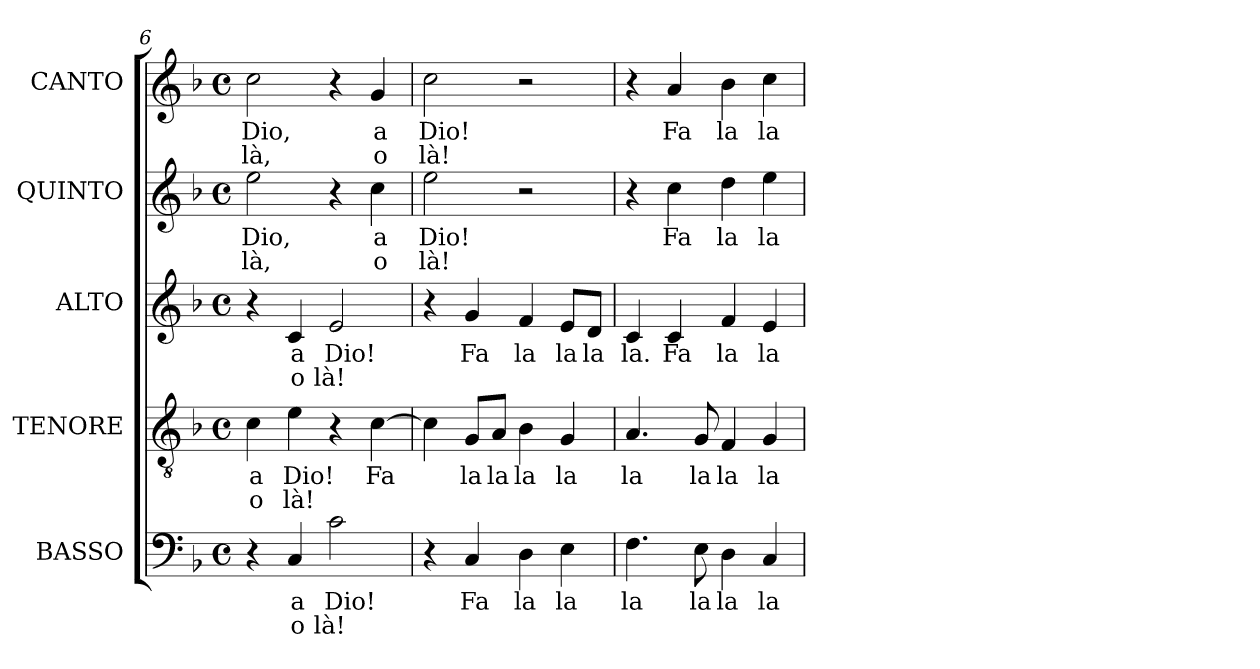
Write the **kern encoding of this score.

**kern	**text	**text	**kern	**text	**text	**kern	**text	**text	**kern	**text	**text	**kern	**text	**text
*part5	*part5	*part5	*part4	*part4	*part4	*part3	*part3	*part3	*part2	*part2	*part2	*part1	*part1	*part1
*staff5	*staff5	*staff5	*staff4	*staff4	*staff4	*staff3	*staff3	*staff3	*staff2	*staff2	*staff2	*staff1	*staff1	*staff1
*I"BASSO	*	*	*I"TENORE	*	*	*I"ALTO	*	*	*I"QUINTO	*	*	*I"CANTO	*	*
*I'B	*	*	*I'T	*	*	*I'A	*	*	*	*	*	*	*	*
!!LO:LB:g=z
*clefF4	*	*	*clefGv2	*	*	*clefG2	*	*	*clefG2	*	*	*clefG2	*	*
*	*	*	*ITrd7c12	*	*	*	*	*	*	*	*	*	*	*
*k[b-]	*	*	*k[b-]	*	*	*k[b-]	*	*	*k[b-]	*	*	*k[b-]	*	*
*F:	*	*	*F:	*	*	*F:	*	*	*F:	*	*	*F:	*	*
*M4/4	*	*	*M4/4	*	*	*M4/4	*	*	*M4/4	*	*	*M4/4	*	*
*met(c)	*	*	*met(c)	*	*	*met(c)	*	*	*met(c)	*	*	*met(c)	*	*
=6	=6	=6	=6	=6	=6	=6	=6	=6	=6	=6	=6	=6	=6	=6
!	!	!	!	!LO:LY:b:color=#000000	!LO:LY:b:color=#000000	!	!	!	!	!	!	!	!	!
!	!	!	!	!	!	!	!	!	!	!LO:LY:b:color=#000000	!LO:LY:b:color=#000000	!	!	!
!	!	!	!	!	!	!	!	!	!	!	!	!	!LO:LY:b:color=#000000	!LO:LY:b:color=#000000
4r	.	.	4Ci\	a	o	4r	.	.	2eei\	Dio,	là,	2cci\	Dio,	là,
!	!LO:LY:b:color=#000000	!LO:LY:b:color=#000000	!	!	!	!	!	!	!	!	!	!	!	!
!	!	!	!	!LO:LY:b:color=#000000	!LO:LY:b:color=#000000	!	!	!	!	!	!	!	!	!
!	!	!	!	!	!	!	!LO:LY:b:color=#000000	!LO:LY:b:color=#000000	!	!	!	!	!	!
4Ci/	a	o	4Ei\	Dio!	là!	4ci/	a	o	.	.	.	.	.	.
!	!LO:LY:b:color=#000000	!LO:LY:b:color=#000000	!	!	!	!	!	!	!	!	!	!	!	!
!	!	!	!	!	!	!	!LO:LY:b:color=#000000	!LO:LY:b:color=#000000	!	!	!	!	!	!
2ci\	Dio!	là!	4r	.	.	2ei/	Dio!	là!	4r	.	.	4r	.	.
!	!	!	!	!LO:LY:b:color=#000000	!	!	!	!	!	!	!	!	!	!
!	!	!	!	!	!	!	!	!	!	!LO:LY:b:color=#000000	!LO:LY:b:color=#000000	!	!	!
!	!	!	!	!	!	!	!	!	!	!	!	!	!LO:LY:b:color=#000000	!LO:LY:b:color=#000000
.	.	.	[>4Ci\	Fa	.	.	.	.	4cci\	a	o	4gi/	a	o
=7	=7	=7	=7	=7	=7	=7	=7	=7	=7	=7	=7	=7	=7	=7
!	!	!	!	!	!	!	!	!	!	!LO:LY:b:color=#000000	!LO:LY:b:color=#000000	!	!	!
!	!	!	!	!	!	!	!	!	!	!	!	!	!LO:LY:b:color=#000000	!LO:LY:b:color=#000000
4r	.	.	4Ci\]	.	.	4r	.	.	2eei\	Dio!	là!	2cci\	Dio!	là!
!	!LO:LY:b:color=#000000	!	!	!	!	!	!	!	!	!	!	!	!	!
!	!	!	!	!LO:LY:b:color=#000000	!	!	!	!	!	!	!	!	!	!
!	!	!	!	!	!	!	!LO:LY:b:color=#000000	!	!	!	!	!	!	!
4Ci/	Fa	.	8GGi/L	la	.	4gi/	Fa	.	.	.	.	.	.	.
!	!	!	!	!LO:LY:b:color=#000000	!	!	!	!	!	!	!	!	!	!
.	.	.	8AAi/J	la	.	.	.	.	.	.	.	.	.	.
!	!LO:LY:b:color=#000000	!	!	!	!	!	!	!	!	!	!	!	!	!
!	!	!	!	!LO:LY:b:color=#000000	!	!	!	!	!	!	!	!	!	!
!	!	!	!	!	!	!	!LO:LY:b:color=#000000	!	!	!	!	!	!	!
4Di\	la	.	4BB-i\	la	.	4fi/	la	.	2r	.	.	2r	.	.
!	!LO:LY:b:color=#000000	!	!	!	!	!	!	!	!	!	!	!	!	!
!	!	!	!	!LO:LY:b:color=#000000	!	!	!	!	!	!	!	!	!	!
!	!	!	!	!	!	!	!LO:LY:b:color=#000000	!	!	!	!	!	!	!
4Ei\	la	.	4GGi/	la	.	8ei/L	la	.	.	.	.	.	.	.
!	!	!	!	!	!	!	!LO:LY:b:color=#000000	!	!	!	!	!	!	!
.	.	.	.	.	.	8di/J	la	.	.	.	.	.	.	.
=8	=8	=8	=8	=8	=8	=8	=8	=8	=8	=8	=8	=8	=8	=8
!	!LO:LY:b:color=#000000	!	!	!	!	!	!	!	!	!	!	!	!	!
!	!	!	!	!LO:LY:b:color=#000000	!	!	!	!	!	!	!	!	!	!
!	!	!	!	!	!	!	!LO:LY:b:color=#000000	!	!	!	!	!	!	!
4.Fi\	la	.	4.AAi/	la	.	4ci/	la.	.	4r	.	.	4r	.	.
!	!	!	!	!	!	!	!LO:LY:b:color=#000000	!	!	!	!	!	!	!
!	!	!	!	!	!	!	!	!	!	!LO:LY:b:color=#000000	!	!	!	!
!	!	!	!	!	!	!	!	!	!	!	!	!	!LO:LY:b:color=#000000	!
.	.	.	.	.	.	4ci/	Fa	.	4cci\	Fa	.	4ai/	Fa	.
!	!LO:LY:b:color=#000000	!	!	!	!	!	!	!	!	!	!	!	!	!
!	!	!	!	!LO:LY:b:color=#000000	!	!	!	!	!	!	!	!	!	!
8Ei\	la	.	8GGi/	la	.	.	.	.	.	.	.	.	.	.
!	!LO:LY:b:color=#000000	!	!	!	!	!	!	!	!	!	!	!	!	!
!	!	!	!	!LO:LY:b:color=#000000	!	!	!	!	!	!	!	!	!	!
!	!	!	!	!	!	!	!LO:LY:b:color=#000000	!	!	!	!	!	!	!
!	!	!	!	!	!	!	!	!	!	!LO:LY:b:color=#000000	!	!	!	!
!	!	!	!	!	!	!	!	!	!	!	!	!	!LO:LY:b:color=#000000	!
4Di\	la	.	4FFi/	la	.	4fi/	la	.	4ddi\	la	.	4b-i\	la	.
!	!LO:LY:b:color=#000000	!	!	!	!	!	!	!	!	!	!	!	!	!
!	!	!	!	!LO:LY:b:color=#000000	!	!	!	!	!	!	!	!	!	!
!	!	!	!	!	!	!	!LO:LY:b:color=#000000	!	!	!	!	!	!	!
!	!	!	!	!	!	!	!	!	!	!LO:LY:b:color=#000000	!	!	!	!
!	!	!	!	!	!	!	!	!	!	!	!	!	!LO:LY:b:color=#000000	!
4Ci/	la	.	4GGi/	la	.	4ei/	la	.	4eei\	la	.	4cci\	la	.
=	=	=	=	=	=	=	=	=	=	=	=	=	=	=
*-	*-	*-	*-	*-	*-	*-	*-	*-	*-	*-	*-	*-	*-	*-
